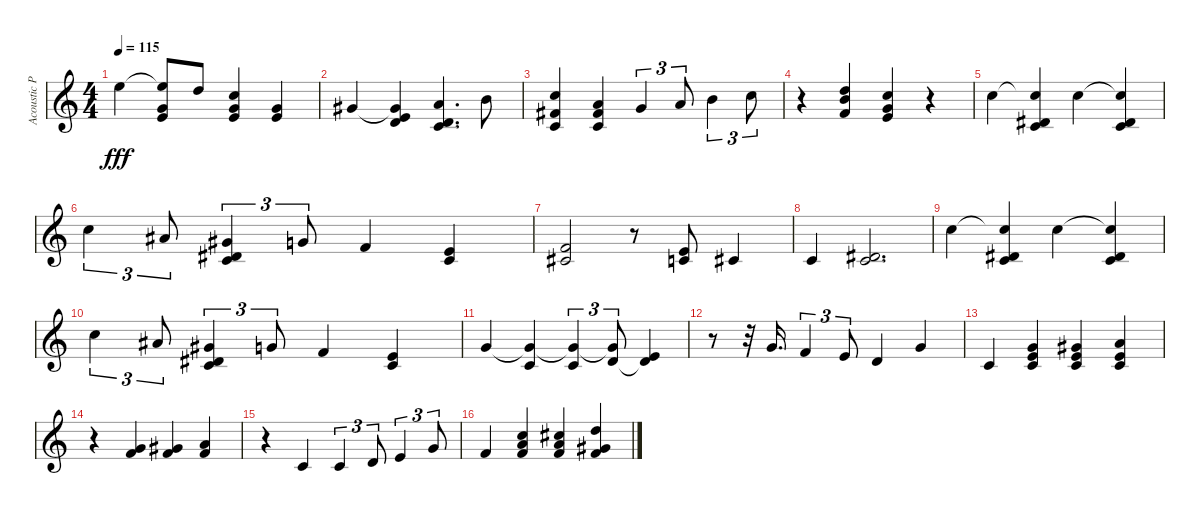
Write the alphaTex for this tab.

\track ("Acoustic Piano (Staff 1)" "Acoustic P") {instrument acousticgrandpiano}
\staff {score}
\tuning (E4 B3 G3 D3 A2 E2 B1) {hide}
\ts (4 4)
\tempo 115
\clef g2
\ks c
12.1.4{dy fff} (12.1{t} 5.2 12.3).8 10.1.8 (8.1 8.2 9.3).4 (3.1 5.2).4 |
4.1.4 (4.1{t} 5.2 7.3).4 (5.1 1.2 7.3).4{d} 7.1.8 |
(8.1 7.2 5.3).4 (5.1 7.2 5.3).4 3.1.4{tu (3 2)} 5.1.8{tu (3 2)} 7.1.4{tu (3 2)} 8.1.8{tu (3 2)} |
r.4 (10.1 12.2 10.3).4 (0.1 8.2 17.3).4 r.4 |
8.1.4 (8.1{t} 4.2 5.3).4 8.1.4 (8.1{t} 4.2 5.3).4 |
8.1.4{tu (3 2)} 6.1.8{tu (3 2)} (4.1 1.2 8.3).4{tu (3 2)} 3.1.8{tu (3 2)} 1.1.4 (0.1 1.2).4 |
(1.1 2.2).2 r.8 (0.1 1.2).8 2.2.4 |
1.2.4 (1.2 8.3).2{d} |
8.1.4 (8.1{t} 4.2 5.3).4 8.1.4 (8.1{t} 4.2 5.3).4 |
8.1.4{tu (3 2)} 6.1.8{tu (3 2)} (4.1 1.2 8.3).4{tu (3 2)} 3.1.8{tu (3 2)} 1.1.4 (0.1 1.2).4 |
3.1.4 (3.1{t} 1.2).4 (3.1{t} 1.2).4{tu (3 2)} (3.1{t} 3.2).8{tu (3 2)} (0.1 3.2{t}).4 |
r.8 r.32 3.1.16{d} 1.1.4{tu (3 2)} 0.1.8{tu (3 2)} 3.2.4 3.1.4 |
1.2.4 (0.1 1.2 12.3).4 (0.1 1.2 13.3).4 (0.1 1.2 14.3).4 |
r.4 (1.1 8.2).4 (1.1 9.2).4 (1.1 10.2).4 |
r.4 1.2.4 1.2.4{tu (3 2)} 3.2.8{tu (3 2)} 0.1.4{tu (3 2)} 3.1.8{tu (3 2)} |
1.1.4 (1.1 10.2 17.3).4 (1.1 10.2 18.3).4 (1.1 15.2 13.3).4
